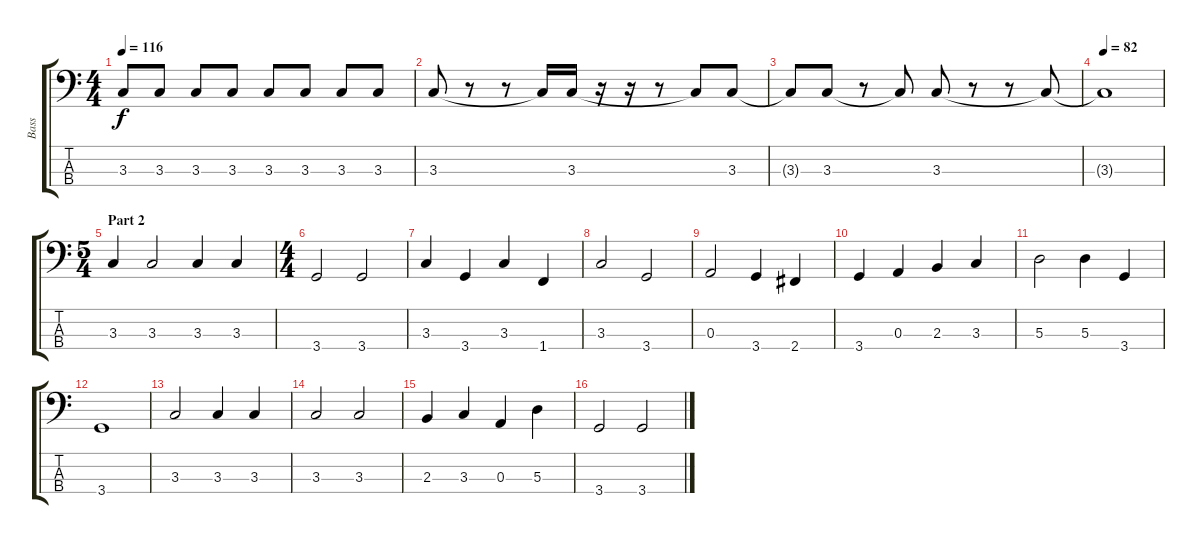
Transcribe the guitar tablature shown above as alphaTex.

\track ("Bass" "Bass") {instrument electricbasspick}
\staff {score tabs}
\tuning (G2 D2 A1 E1) {hide}
\ts (4 4)
\tempo 116
\clef f4
\ks c
3.3.8{dy f} 3.3.8 3.3.8 3.3.8 3.3.8 3.3.8 3.3.8 3.3.8 |
3.3.8 r.8 r.8 3.3{t}.16 3.3.16 r.16 r.16 r.8 3.3{t}.8 3.3.8 |
3.3{t}.8 3.3.8 r.8 3.3{t}.8 3.3.8 r.8 r.8 3.3{t}.8 |
\tempo 82
3.3{t}.1 |
\ts (5 4)
\section ("" "Part 2")
3.3.4 3.3.2 3.3.4 3.3.4 |
\ts (4 4)
3.4.2 3.4.2 |
3.3.4 3.4.4 3.3.4 1.4.4 |
3.3.2 3.4.2 |
0.3.2 3.4.4 2.4.4 |
3.4.4 0.3.4 2.3.4 3.3.4 |
5.3.2 5.3.4 3.4.4 |
3.4.1 |
3.3.2 3.3.4 3.3.4 |
3.3.2 3.3.2 |
2.3.4 3.3.4 0.3.4 5.3.4 |
3.4.2 3.4.2
